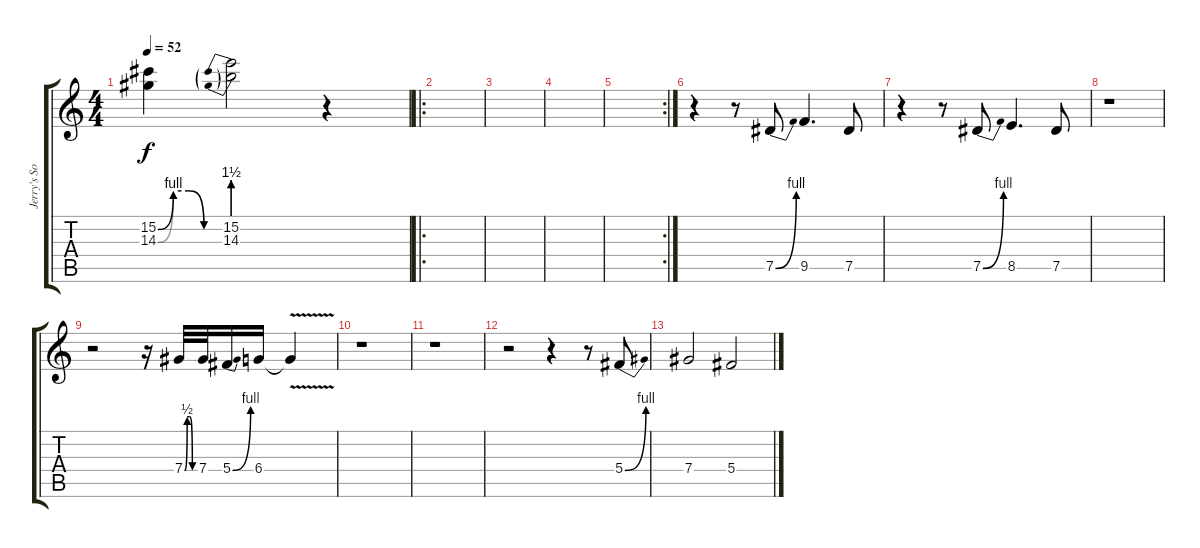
\track ("Jerry's Solo" "Jerry's So") {instrument overdrivenguitar}
\staff {score tabs}
\tuning (Eb4 Bb3 Gb3 Db3 Ab2 Eb2) {hide}
\ts (4 4)
\tempo 52
\clef g2
\ks c
(15.2{be (custom 0 0 15 4 30 4 45 0 60 0)} 14.3{be (custom 0 0 15 4 30 4 45 0 60 0)}).4{dy f} (15.2{be (prebend 0 6 60 6)} 14.3{be (prebend 0 6 60 6)}).2 r.4 |
\ro
|
|
|
\rc 2
|
r.4 r.8 7.5{be (bend 0 0 60 4)}.8 9.5.4{d} 7.5.8 |
r.4 r.8 7.5{be (bend 0 0 60 4)}.8 8.5.4{d} 7.5.8 |
r.1 |
r.2 r.16 7.4{be (custom 0 0 15 2 30 2 45 0 60 0)}.32 7.4.32 5.4{be (bend 0 0 60 4)}.16 6.4.16 6.4{v t}.4 |
r.1 |
r.1 |
r.2 r.4 r.8 5.4{be (bend 0 0 60 4)}.8 |
7.4.2 5.4.2
